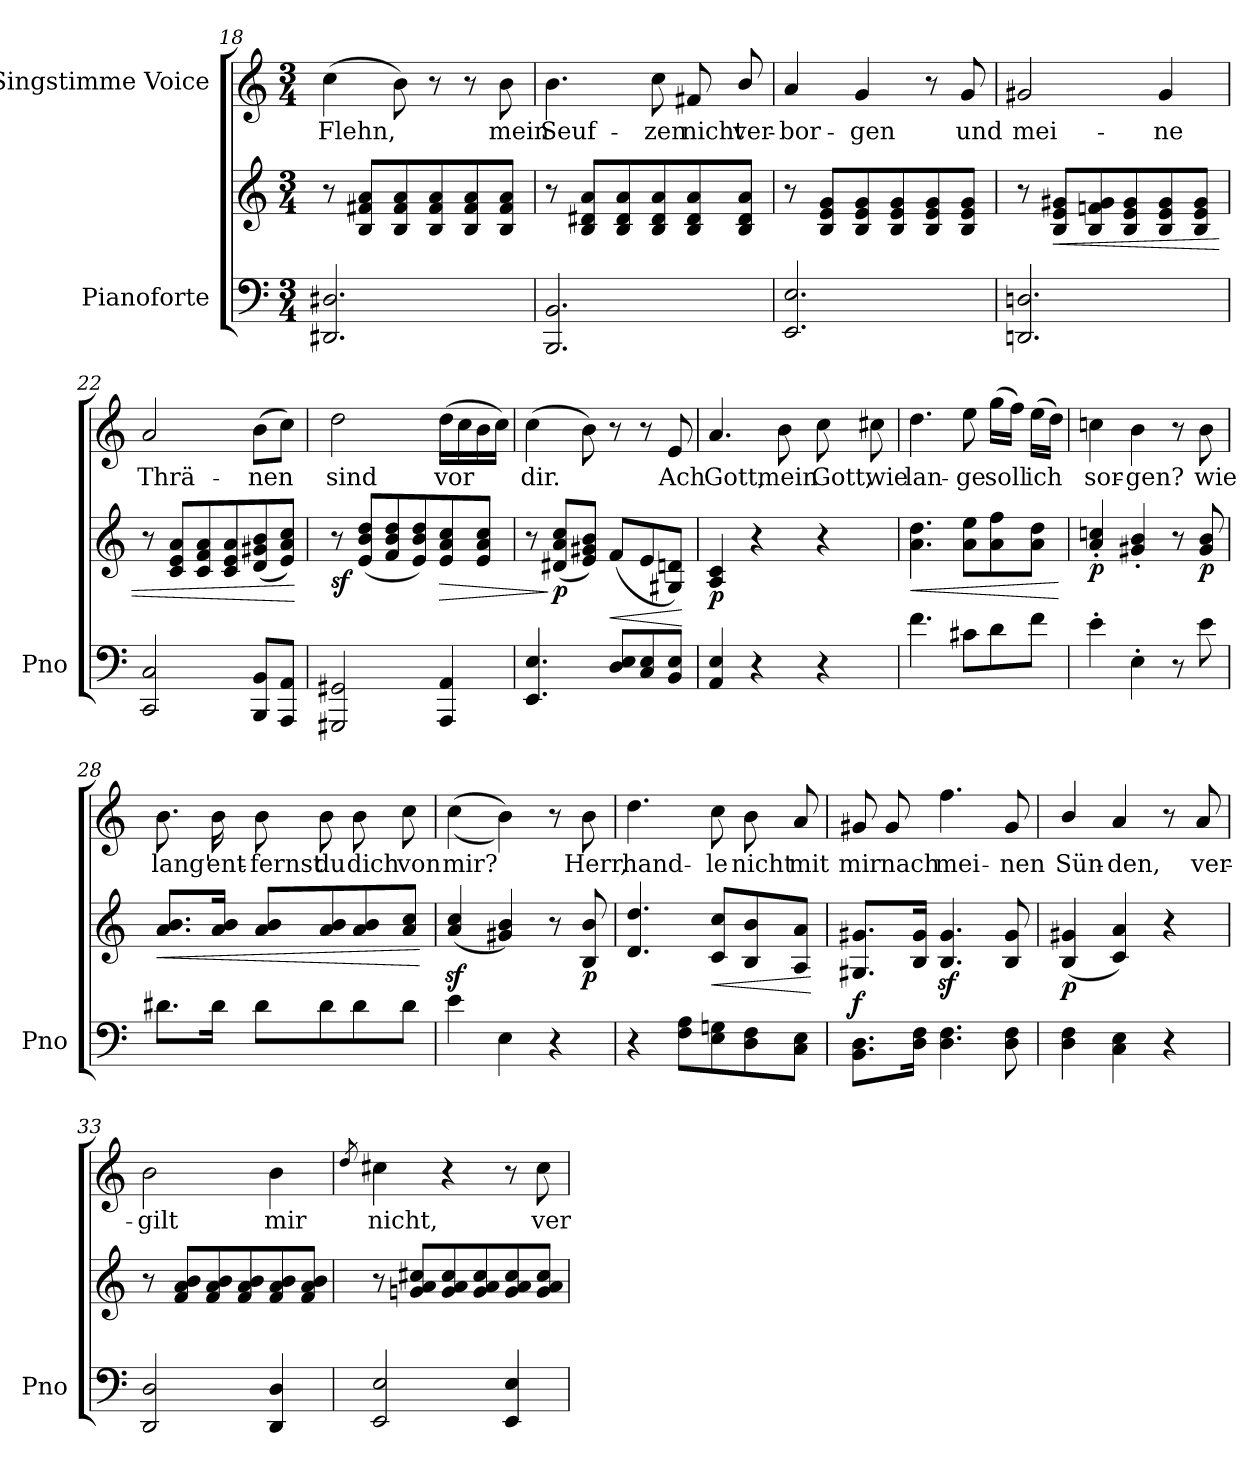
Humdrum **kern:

**kern	**kern	**dynam	**kern	**text
*part2	*part2	*part2	*part1	*part1
*staff3	*staff2	*staff2/3	*staff1	*staff1
*I"Pianoforte	*	*	*I"Singstimme Voice	*
*I'Pno	*	*	*	*
*clefF4	*clefG2	*	*clefG2	*
*k[]	*k[]	*	*k[]	*
*M3/4	*M3/4	*	*M3/4	*
=18	=18	=18	=18	=18
!	!	!	!	!LO:LY:b
2.DD#X/ 2.D#X/	8r	.	(4cc\	Flehn,
.	8B/ 8f#X/ 8a/L	.	.	.
.	8B/ 8f#/ 8a/	.	8b\)	.
.	8B/ 8f#/ 8a/	.	8r	.
.	8B/ 8f#/ 8a/	.	8r	.
!	!	!	!	!LO:LY:b
.	8B/ 8f#/ 8a/J	.	8b\	mein
!!LO:LB:g=z
=19	=19	=19	=19	=19
!	!	!	!	!LO:LY:b
2.BBB/ 2.BB/	8r	.	4.b\	Seuf-
.	8B/ 8d#X/ 8a/L	.	.	.
.	8B/ 8d#/ 8a/	.	.	.
!	!	!	!	!LO:LY:b
.	8B/ 8d#/ 8a/	.	8cc\	-zen
!	!	!	!	!LO:LY:b
.	8B/ 8d#/ 8a/	.	8f#X/	nicht
!	!	!	!	!LO:LY:b
.	8B/ 8d#/ 8a/J	.	8b/	ver-
=20	=20	=20	=20	=20
!	!	!	!	!LO:LY:b
2.EE/ 2.E/	8r	.	4a/	-bor-
.	8B/ 8e/ 8g/L	.	.	.
!	!	!	!	!LO:LY:b
.	8B/ 8e/ 8g/	.	4g/	-gen
.	8B/ 8e/ 8g/	.	.	.
.	8B/ 8e/ 8g/	.	8r	.
!	!	!	!	!LO:LY:b
.	8B/ 8e/ 8g/J	.	8g/	und
=21	=21	=21	=21	=21
!	!	!	!	!LO:LY:b
2.DDn/ 2.Dn/	8r	.	2g#X/	mei-
!	!	!LO:HP:b	!	!
.	8B/ 8e/ 8g#X/L	<	.	.
.	8B/ 8fn/ 8g#/	.	.	.
.	8B/ 8e/ 8g#/	.	.	.
!	!	!	!	!LO:LY:b
.	8B/ 8e/ 8g#/	.	4g#/	-ne
.	8B/ 8e/ 8g#/J	.	.	.
=22	=22	=22	=22	=22
!	!	!	!	!LO:LY:b
2CC/ 2C/	8r	.	2a/	Thrä-
.	8c/ 8e/ 8a/L	.	.	.
.	8c/ 8f/ 8a/	.	.	.
.	8c/ 8e/ 8a/	.	.	.
!	!	!	!	!LO:LY:b
8BBB/ 8BB/L	(8d/ 8g#X/ 8b/	.	(8b\L	-nen
8AAA/ 8AA/J	8e/ 8a/ 8cc/J)	.	8cc\J)	.
.	.	[	.	.
=23	=23	=23	=23	=23
!	!	!LO:DY:b	!	!LO:LY:b
2GGG#X/ 2GG#X/	8r	sf	2dd\	sind
.	(8e/ 8b/ 8dd/L	.	.	.
.	8f/ 8b/ 8dd/	.	.	.
.	8e/ 8b/ 8dd/)	.	.	.
!	!	!LO:HP:b	!	!LO:LY:b
4AAA/ 4AA/	8e/ 8a/ 8cc/	>	(16dd\LL	vor
.	.	.	16cc\	.
.	8e/ 8a/ 8cc/J	.	16b\	.
.	.	.	16cc\JJ)	.
=24	=24	=24	=24	=24
!	!	!	!	!LO:LY:b
4.EE/ 4.E/	8r	.	(4cc\	dir.
!	!	!LO:DY:n=1:b	!	!
.	(8d#X/ 8a/ 8cc/L	] p	.	.
.	8e/ 8g#X/ 8b/J)	.	8b\)	.
!	!	!LO:HP:b	!	!
8D/ 8E/L	(8f/L	<	8r	.
8C/ 8E/	8e/	.	8r	.
!	!	!	!	!LO:LY:b
8BB/ 8E/J	8G#X/ 8dn/J)	.	8e/	Ach
.	.	[	.	.
!!LO:PB:g=z
=25	=25	=25	=25	=25
!	!	!LO:DY:b	!	!LO:LY:b
4AA/ 4E/	4A/ 4c/	p	4.a/	Gott,
4r	4r	.	.	.
!	!	!	!	!LO:LY:b
.	.	.	8b\	mein
!	!	!	!	!LO:LY:b
4r	4r	.	8cc\	Gott,
!	!	!	!	!LO:LY:b
.	.	.	8cc#X\	wie
=26	=26	=26	=26	=26
!	!	!LO:HP:b	!	!LO:LY:b
4.f\	4.a\ 4.dd\	<	4.dd\	lan-
!	!	!	!	!LO:LY:b
8c#X\L	8a\ 8ee\L	.	8ee\	-ge
!	!	!	!	!LO:LY:b
8d\	8a\ 8ff\	.	(16gg\LL	soll
.	.	.	16ff\JJ)	.
!	!	!	!	!LO:LY:b
8f\J	8a\ 8dd\J	.	(16ee\LL	ich
.	.	.	16dd\JJ)	.
.	.	[	.	.
=27	=27	=27	=27	=27
!	!	!LO:DY:b	!	!LO:LY:b
4e'\	4a/' 4ccn/'	p	4ccn\	sor-
!	!	!	!	!LO:LY:b
4E'\	4g#X/' 4b/'	.	4b\	-gen?
8r	8r	.	8r	.
!	!	!LO:DY:b	!	!LO:LY:b
8e\	8g#/ 8b/	p	8b\	wie
=28	=28	=28	=28	=28
!	!	!LO:HP:b	!	!LO:LY:b
8.d#X\L	8.a/ 8.b/L	<	8.b\	lang'
!	!	!	!	!LO:LY:b
16d#\Jk	16a/ 16b/Jk	.	16b\	ent-
!	!	!	!	!LO:LY:b
8d#\L	8a/ 8b/L	.	8b\	-fernst
!	!	!	!	!LO:LY:b
8d#\	8a/ 8b/	.	8b\	du
!	!	!	!	!LO:LY:b
8d#\	8a/ 8b/	.	8b\	dich
!	!	!	!	!LO:LY:b
8d#\J	8a/ 8cc/J	.	8cc\	von
.	.	[	.	.
=29	=29	=29	=29	=29
!	!	!	!	!LO:LY:b
4e\	(4a/z< 4cc/z<	.	((4cc\	mir?
4E\	4g#X/ 4b/)	.	4b\))	.
4r	8r	.	8r	.
!	!	!LO:DY:b	!	!LO:LY:b
.	8B/ 8b/	p	8b\	Herr,
!!LO:LB:g=z
=30	=30	=30	=30	=30
!	!	!	!	!LO:LY:b
4r	4.d/ 4.dd/	.	4.dd\	hand-
8F\ 8A\L	.	.	.	.
!	!	!LO:HP:b	!	!LO:LY:b
8E\ 8Gn\	8c/ 8cc/L	<	8cc\	-le
!	!	!	!	!LO:LY:b
8D\ 8F\	8B/ 8b/	.	8b\	nicht
!	!	!	!	!LO:LY:b
8C\ 8E\J	8A/ 8a/J	.	8a/	mit
.	.	[	.	.
=31	=31	=31	=31	=31
!	!	!LO:DY:b	!	!LO:LY:b
8.BB\ 8.D\L	8.G#X/ 8.g#X/L	f	8g#X/	mir
!	!	!	!	!LO:LY:b
.	.	.	8g#/	nach
16D\ 16F\Jk	16B/ 16g#/Jk	.	.	.
!	!	!	!	!LO:LY:b
4.D\ 4.F\	4.B/z< 4.g#/z<	.	4.ff\	mei-
!	!	!	!	!LO:LY:b
8D\ 8F\	8B/ 8g#/	.	8g#/	-nen
=32	=32	=32	=32	=32
!	!	!LO:DY:b	!	!LO:LY:b
4D\ 4F\	(4B/ 4g#X/	p	4b/	Sün-
!	!	!	!	!LO:LY:b
4C\ 4E\	4c/ 4a/)	.	4a/	-den,
4r	4r	.	8r	.
!	!	!	!	!LO:LY:b
.	.	.	8a/	ver-
=33	=33	=33	=33	=33
!	!	!	!	!LO:LY:b
2DD/ 2D/	8r	.	2b\	-gilt
.	8f/ 8a/ 8b/L	.	.	.
.	8f/ 8a/ 8b/	.	.	.
.	8f/ 8a/ 8b/	.	.	.
!	!	!	!	!LO:LY:b
4DD/ 4D/	8f/ 8a/ 8b/	.	4b\	mir
.	8f/ 8a/ 8b/J	.	.	.
=34	=34	=34	=34	=34
.	.	.	8qdd/	.
!	!	!	!	!LO:LY:b
2EE/ 2E/	8r	.	4cc#X\	nicht,
.	8gn/ 8a/ 8cc#X/L	.	.	.
.	8g/ 8a/ 8cc#/	.	4r	.
.	8g/ 8a/ 8cc#/	.	.	.
4EE/ 4E/	8g/ 8a/ 8cc#/	.	8r	.
!	!	!	!	!LO:LY:b
.	8g/ 8a/ 8cc#/J	.	8cc#\	ver-
=	=	=	=	=
*-	*-	*-	*-	*-
